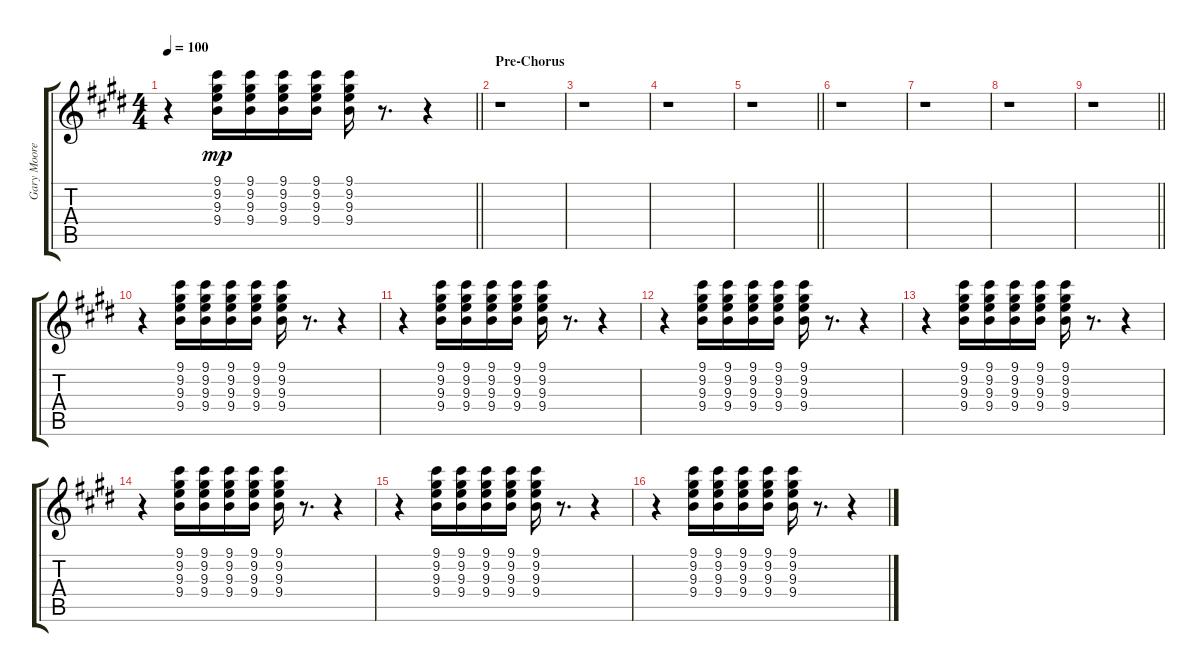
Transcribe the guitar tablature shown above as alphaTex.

\track ("Gary Moore - Rhythm clean electric" "Gary Moore") {instrument electricguitarclean}
\staff {score tabs}
\tuning (E4 B3 G3 D3 A2 E2) {hide}
\ts (4 4)
\tempo 100
\clef g2
\barLineRight lightlight
\ks e
r.4{dy mp} (9.1 9.2 9.3 9.4).16 (9.1 9.2 9.3 9.4).16 (9.1 9.2 9.3 9.4).16 (9.1 9.2 9.3 9.4).16 (9.1 9.2 9.3 9.4).16 r.8{d} r.4 |
\section ("" "Pre-Chorus")
r.1 |
r.1 |
r.1 |
\barLineRight lightlight
r.1 |
r.1 |
r.1 |
r.1 |
\barLineRight lightlight
r.1 |
r.4 (9.1 9.2 9.3 9.4).16 (9.1 9.2 9.3 9.4).16 (9.1 9.2 9.3 9.4).16 (9.1 9.2 9.3 9.4).16 (9.1 9.2 9.3 9.4).16 r.8{d} r.4 |
r.4 (9.1 9.2 9.3 9.4).16 (9.1 9.2 9.3 9.4).16 (9.1 9.2 9.3 9.4).16 (9.1 9.2 9.3 9.4).16 (9.1 9.2 9.3 9.4).16 r.8{d} r.4 |
r.4 (9.1 9.2 9.3 9.4).16 (9.1 9.2 9.3 9.4).16 (9.1 9.2 9.3 9.4).16 (9.1 9.2 9.3 9.4).16 (9.1 9.2 9.3 9.4).16 r.8{d} r.4 |
r.4 (9.1 9.2 9.3 9.4).16 (9.1 9.2 9.3 9.4).16 (9.1 9.2 9.3 9.4).16 (9.1 9.2 9.3 9.4).16 (9.1 9.2 9.3 9.4).16 r.8{d} r.4 |
r.4 (9.1 9.2 9.3 9.4).16 (9.1 9.2 9.3 9.4).16 (9.1 9.2 9.3 9.4).16 (9.1 9.2 9.3 9.4).16 (9.1 9.2 9.3 9.4).16 r.8{d} r.4 |
r.4 (9.1 9.2 9.3 9.4).16 (9.1 9.2 9.3 9.4).16 (9.1 9.2 9.3 9.4).16 (9.1 9.2 9.3 9.4).16 (9.1 9.2 9.3 9.4).16 r.8{d} r.4 |
r.4 (9.1 9.2 9.3 9.4).16 (9.1 9.2 9.3 9.4).16 (9.1 9.2 9.3 9.4).16 (9.1 9.2 9.3 9.4).16 (9.1 9.2 9.3 9.4).16 r.8{d} r.4
